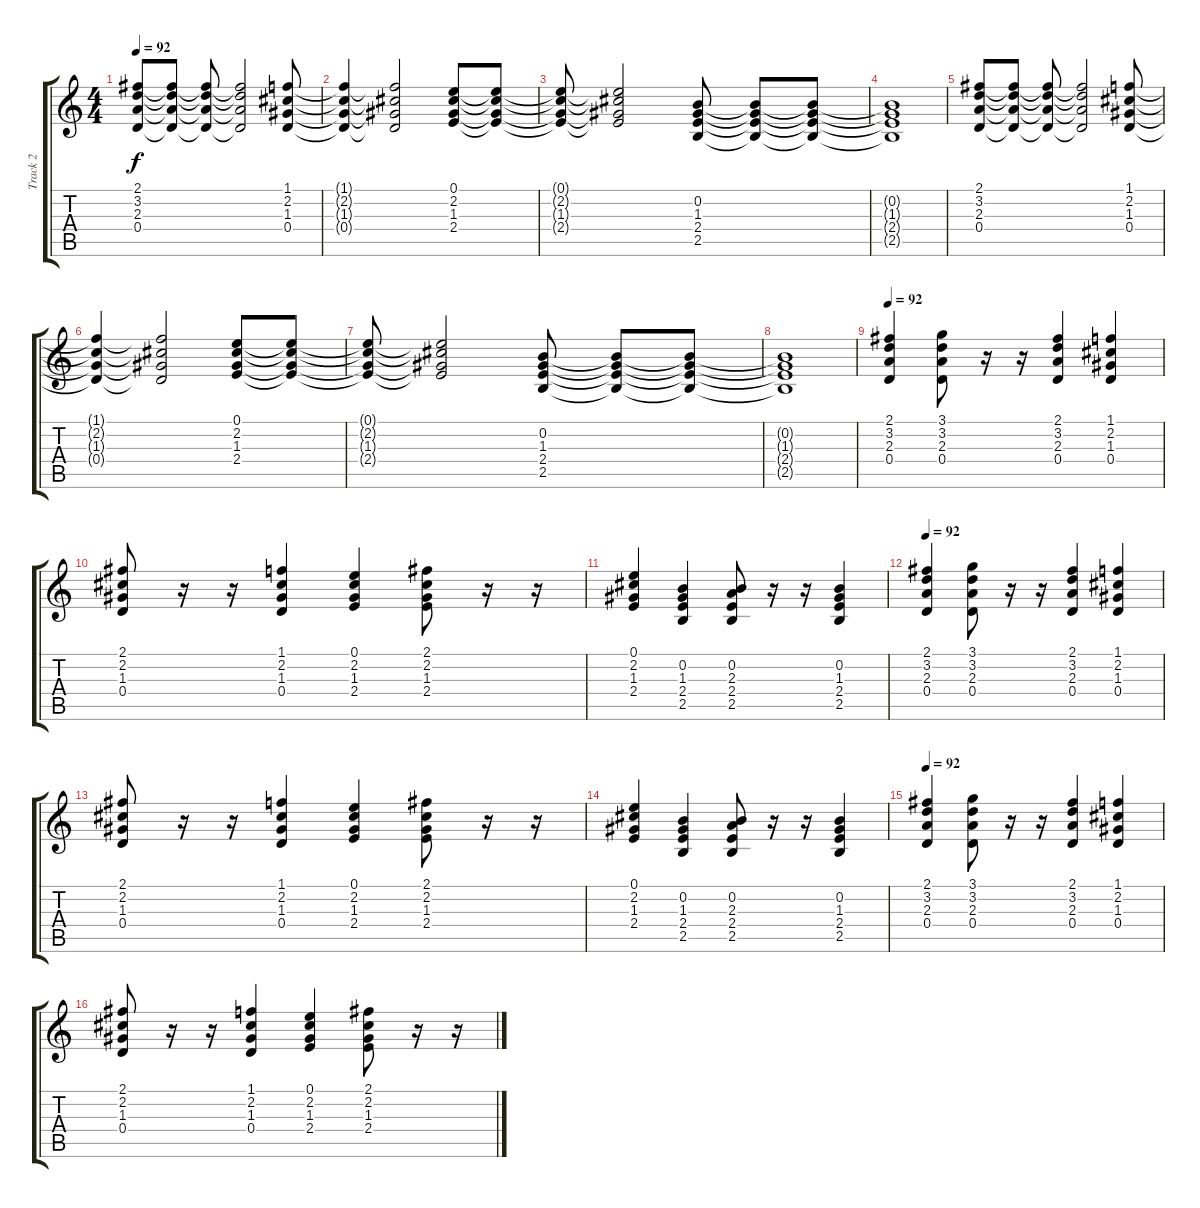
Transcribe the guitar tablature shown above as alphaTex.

\track ("Track 2" "Track 2") {instrument electricguitarclean}
\staff {score tabs}
\tuning (E4 B3 G3 D3 A2 E2) {hide}
\ts (4 4)
\tempo 92
\clef g2
\ks c
(2.1 3.2 2.3 0.4).8{dy f instrument electricguitarclean} (2.1{t} 3.2{t} 2.3{t} 0.4{t}).8 (2.1{t} 3.2{t} 2.3{t} 0.4{t}).8 (2.1{t} 3.2{t} 2.3{t} 0.4{t}).2 (1.1 2.2 1.3 0.4).8 |
(1.1{t} 2.2{t} 1.3{t} 0.4{t}).4 (1.1{t} 2.2{t} 1.3{t} 0.4{t}).2 (0.1 2.2 1.3 2.4).8 (0.1{t} 2.2{t} 1.3{t} 2.4{t}).8 |
(0.1{t} 2.2{t} 1.3{t} 2.4{t}).8 (0.1{t} 2.2{t} 1.3{t} 2.4{t}).2 (0.2 1.3 2.4 2.5).8 (0.2{t} 1.3{t} 2.4{t} 2.5{t}).8 (0.2{t} 1.3{t} 2.4{t} 2.5{t}).8 |
(0.2{t} 1.3{t} 2.4{t} 2.5{t}).1 |
(2.1 3.2 2.3 0.4).8 (2.1{t} 3.2{t} 2.3{t} 0.4{t}).8 (2.1{t} 3.2{t} 2.3{t} 0.4{t}).8 (2.1{t} 3.2{t} 2.3{t} 0.4{t}).2 (1.1 2.2 1.3 0.4).8 |
(1.1{t} 2.2{t} 1.3{t} 0.4{t}).4 (1.1{t} 2.2{t} 1.3{t} 0.4{t}).2 (0.1 2.2 1.3 2.4).8 (0.1{t} 2.2{t} 1.3{t} 2.4{t}).8 |
(0.1{t} 2.2{t} 1.3{t} 2.4{t}).8 (0.1{t} 2.2{t} 1.3{t} 2.4{t}).2 (0.2 1.3 2.4 2.5).8 (0.2{t} 1.3{t} 2.4{t} 2.5{t}).8 (0.2{t} 1.3{t} 2.4{t} 2.5{t}).8 |
(0.2{t} 1.3{t} 2.4{t} 2.5{t}).1 |
\tempo 92
(2.1 3.2 2.3 0.4).4 (3.1 3.2 2.3 0.4).8 r.16 r.16 (2.1 3.2 2.3 0.4).4 (1.1 2.2 1.3 0.4).4 |
(2.1 2.2 1.3 0.4).8 r.16 r.16 (1.1 2.2 1.3 0.4).4 (0.1 2.2 1.3 2.4).4 (2.1 2.2 1.3 2.4).8 r.16 r.16 |
(0.1 2.2 1.3 2.4).4 (0.2 1.3 2.4 2.5).4 (0.2 2.3 2.4 2.5).8 r.16 r.16 (0.2 1.3 2.4 2.5).4 |
\tempo 92
(2.1 3.2 2.3 0.4).4 (3.1 3.2 2.3 0.4).8 r.16 r.16 (2.1 3.2 2.3 0.4).4 (1.1 2.2 1.3 0.4).4 |
(2.1 2.2 1.3 0.4).8 r.16 r.16 (1.1 2.2 1.3 0.4).4 (0.1 2.2 1.3 2.4).4 (2.1 2.2 1.3 2.4).8 r.16 r.16 |
(0.1 2.2 1.3 2.4).4 (0.2 1.3 2.4 2.5).4 (0.2 2.3 2.4 2.5).8 r.16 r.16 (0.2 1.3 2.4 2.5).4 |
\tempo 92
(2.1 3.2 2.3 0.4).4 (3.1 3.2 2.3 0.4).8 r.16 r.16 (2.1 3.2 2.3 0.4).4 (1.1 2.2 1.3 0.4).4 |
(2.1 2.2 1.3 0.4).8 r.16 r.16 (1.1 2.2 1.3 0.4).4 (0.1 2.2 1.3 2.4).4 (2.1 2.2 1.3 2.4).8 r.16 r.16
